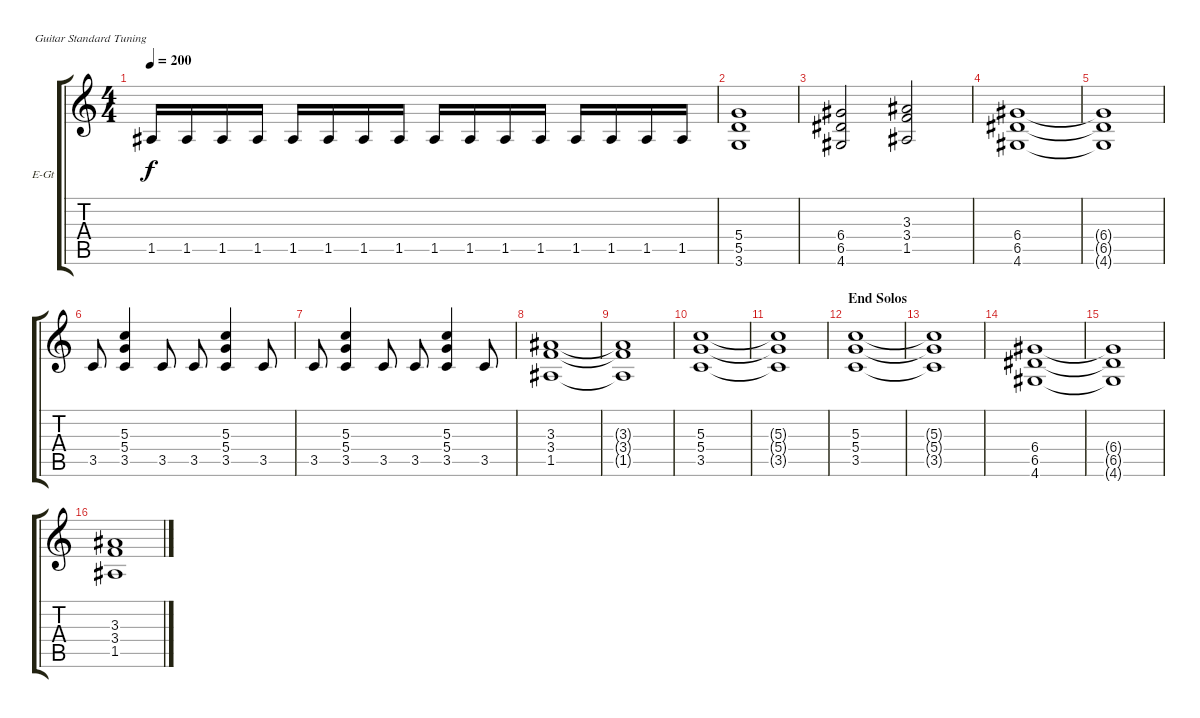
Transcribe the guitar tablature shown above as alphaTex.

\bracketExtendMode groupsimilarinstruments
\firstSystemTrackNameOrientation horizontal
\otherSystemsTrackNameOrientation horizontal
\track ("Guitar 1 " "E-Gt") {instrument overdrivenguitar}
\staff {score tabs}
\tuning (E4 B3 G3 D3 A2 E2)
\ts (4 4)
\tempo 200
\clef g2
\ks aminor
1.5.16{dy f} 1.5.16 1.5.16 1.5.16 1.5.16 1.5.16 1.5.16 1.5.16 1.5.16 1.5.16 1.5.16 1.5.16 1.5.16 1.5.16 1.5.16 1.5.16 |
(5.4 5.5 3.6).1 |
(6.4 6.5 4.6).2 (3.3 3.4 1.5).2 |
\section ("" "")
(6.4 6.5 4.6).1 |
(6.4{t} 6.5{t} 4.6{t}).1 |
3.5.8 (5.3 5.4 3.5).4 3.5.8 3.5.8 (5.3 5.4 3.5).4 3.5.8 |
3.5.8 (5.3 5.4 3.5).4 3.5.8 3.5.8 (5.3 5.4 3.5).4 3.5.8 |
(3.3 3.4 1.5).1 |
(3.3{t} 3.4{t} 1.5{t}).1 |
(5.3 5.4 3.5).1 |
(5.3{t} 5.4{t} 3.5{t}).1 |
\section ("" "End Solos")
(5.3 5.4 3.5).1 |
(5.3{t} 5.4{t} 3.5{t}).1 |
(6.4 6.5 4.6).1 |
(6.4{t} 6.5{t} 4.6{t}).1 |
(3.3 3.4 1.5).1
